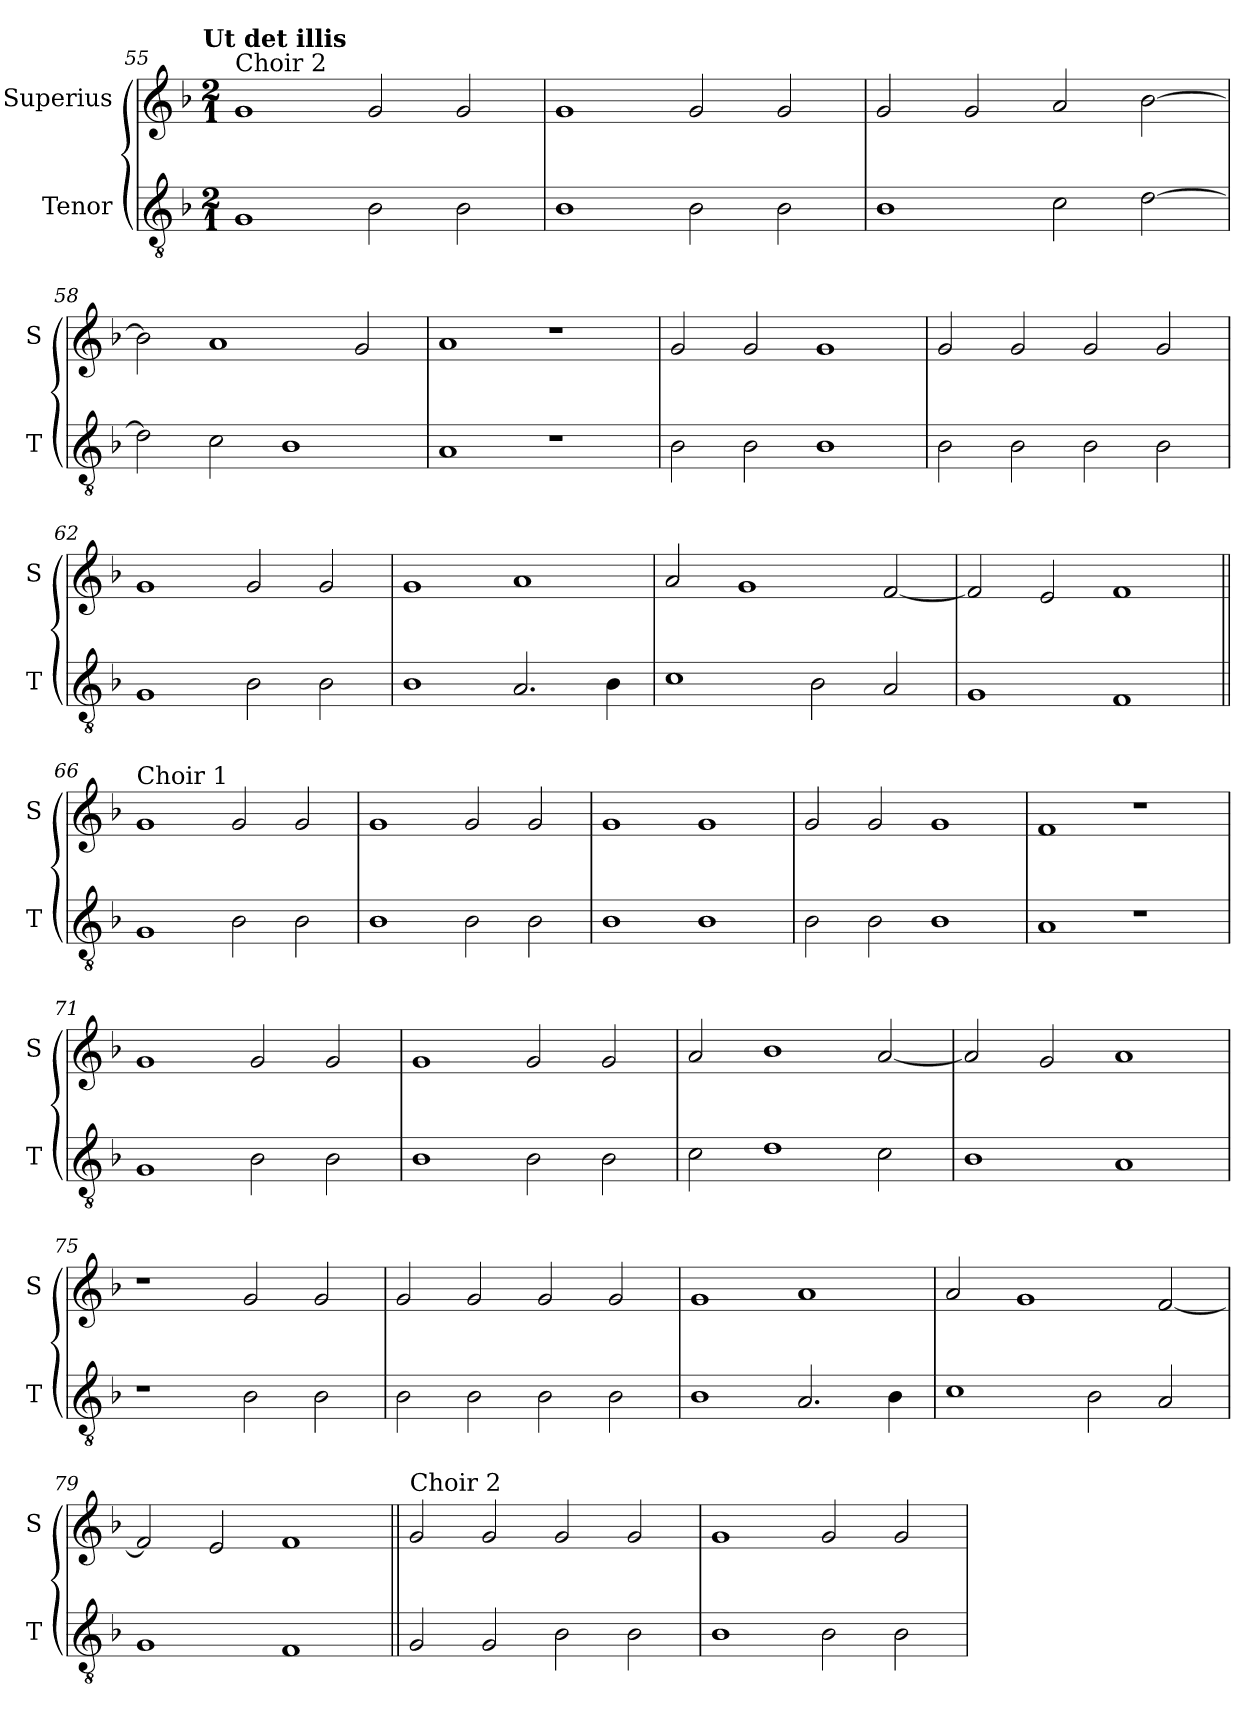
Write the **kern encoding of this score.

**kern	**kern
*part2	*part1
*staff2	*staff1
*I"Tenor	*I"Superius
*I'T	*I'S
*clefGv2	*clefG2
*k[b-]	*k[b-]
!!LO:TX:omd:t=Ut det illis
*M2/1	*M2/1
=55	=55
!	!LO:TX:a:t=Choir 2
1G	1g
2B-\	2g/
2B-\	2g/
=56	=56
1B-	1g
2B-\	2g/
2B-\	2g/
=57	=57
1B-	2g/
.	2g/
2c\	2a/
[2d\	[2b-\
=58	=58
2d\]	2b-\]
2c\	1a
1B-	.
.	2g/
=59	=59
1A	1a
1r	1r
=60	=60
2B-\	2g/
2B-\	2g/
1B-	1g
=61	=61
2B-\	2g/
2B-\	2g/
2B-\	2g/
2B-\	2g/
=62	=62
1G	1g
2B-\	2g/
2B-\	2g/
=63	=63
1B-	1g
2.A/	1a
4B-\	.
=64	=64
1c	2a/
.	1g
2B-\	.
2A/	[2f/
=65	=65
1G	2f/]
.	2e/
1F	1f
=66||	=66||
!	!LO:TX:a:t=Choir 1
1G	1g
2B-\	2g/
2B-\	2g/
=67	=67
1B-	1g
2B-\	2g/
2B-\	2g/
=68	=68
1B-	1g
1B-	1g
=69	=69
2B-\	2g/
2B-\	2g/
1B-	1g
=70	=70
1A	1f
1r	1r
=71	=71
1G	1g
2B-\	2g/
2B-\	2g/
=72	=72
1B-	1g
2B-\	2g/
2B-\	2g/
=73	=73
2c\	2a/
1d	1b-
2c\	[2a/
=74	=74
1B-	2a/]
.	2g/
1A	1a
=75	=75
1r	1r
2B-\	2g/
2B-\	2g/
=76	=76
2B-\	2g/
2B-\	2g/
2B-\	2g/
2B-\	2g/
=77	=77
1B-	1g
2.A/	1a
4B-\	.
=78	=78
1c	2a/
.	1g
2B-\	.
2A/	[2f/
=79	=79
1G	2f/]
.	2e/
1F	1f
=80||	=80||
!	!LO:TX:a:t=Choir 2
2G/	2g/
2G/	2g/
2B-\	2g/
2B-\	2g/
=81	=81
1B-	1g
2B-\	2g/
2B-\	2g/
=	=
*-	*-
